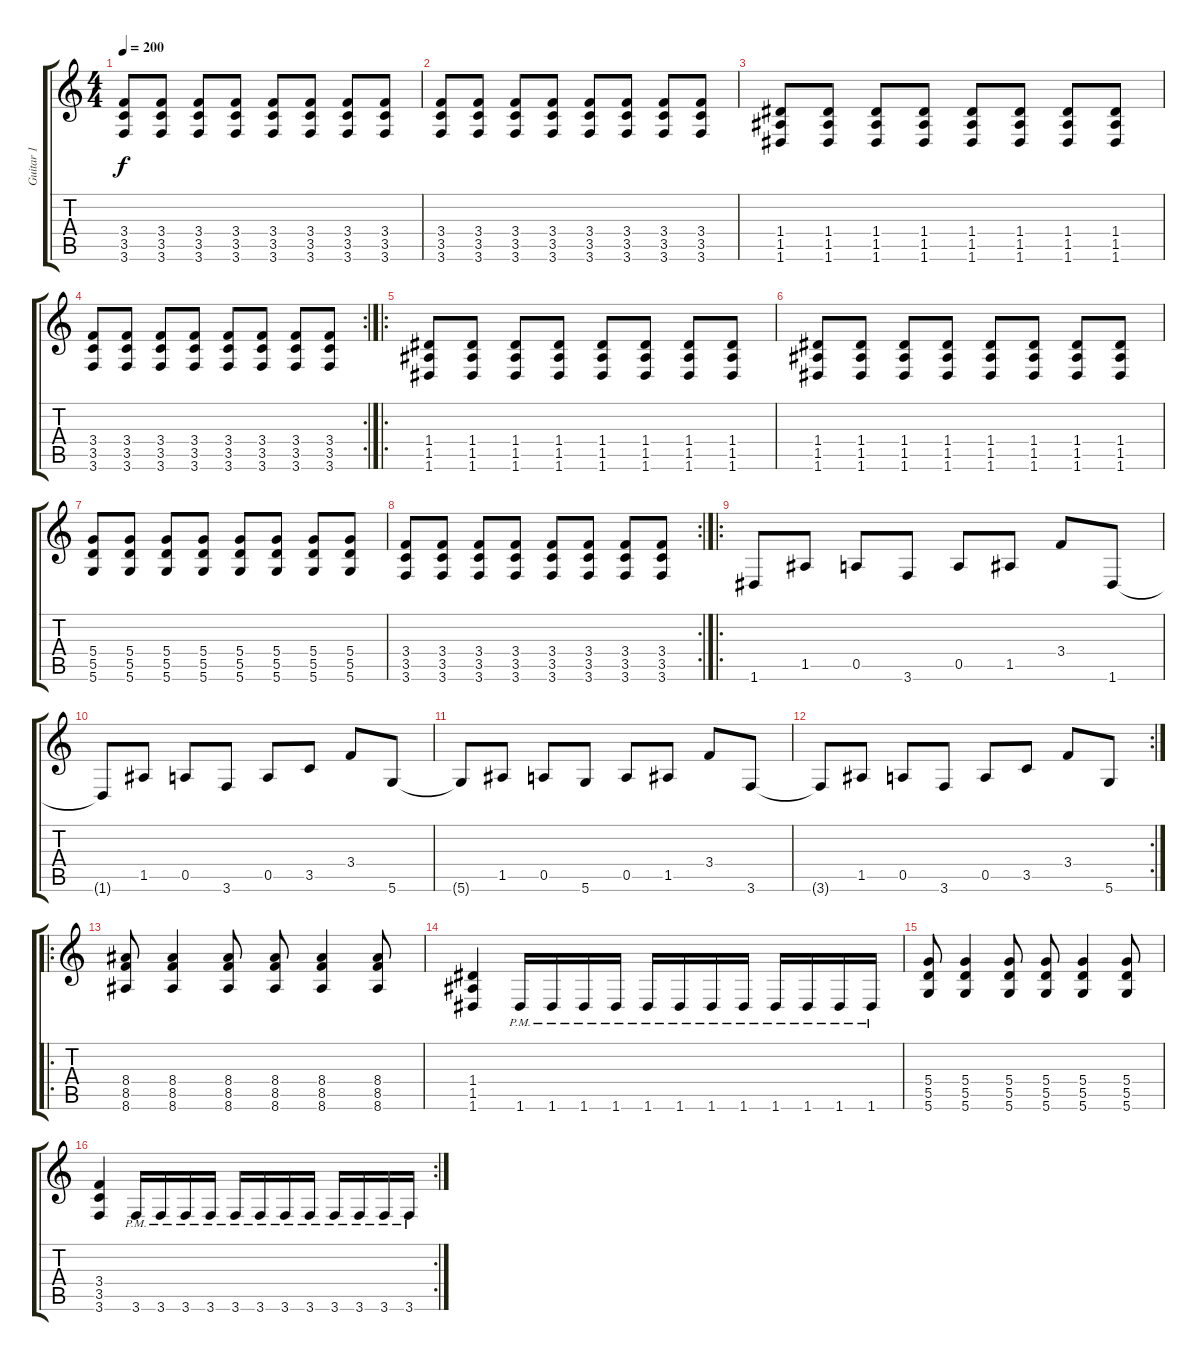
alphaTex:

\track ("Guitar 1" "Guitar 1") {instrument distortionguitar}
\staff {score tabs}
\tuning (E4 B3 G3 D3 A2 D2) {hide}
\ts (4 4)
\tempo 200
\clef g2
\ks c
(3.4 3.5 3.6).8{dy f} (3.4 3.5 3.6).8 (3.4 3.5 3.6).8 (3.4 3.5 3.6).8 (3.4 3.5 3.6).8 (3.4 3.5 3.6).8 (3.4 3.5 3.6).8 (3.4 3.5 3.6).8 |
(3.4 3.5 3.6).8 (3.4 3.5 3.6).8 (3.4 3.5 3.6).8 (3.4 3.5 3.6).8 (3.4 3.5 3.6).8 (3.4 3.5 3.6).8 (3.4 3.5 3.6).8 (3.4 3.5 3.6).8 |
(1.4 1.5 1.6).8 (1.4 1.5 1.6).8 (1.4 1.5 1.6).8 (1.4 1.5 1.6).8 (1.4 1.5 1.6).8 (1.4 1.5 1.6).8 (1.4 1.5 1.6).8 (1.4 1.5 1.6).8 |
\rc 2
(3.4 3.5 3.6).8 (3.4 3.5 3.6).8 (3.4 3.5 3.6).8 (3.4 3.5 3.6).8 (3.4 3.5 3.6).8 (3.4 3.5 3.6).8 (3.4 3.5 3.6).8 (3.4 3.5 3.6).8 |
\ro
(1.4 1.5 1.6).8 (1.4 1.5 1.6).8 (1.4 1.5 1.6).8 (1.4 1.5 1.6).8 (1.4 1.5 1.6).8 (1.4 1.5 1.6).8 (1.4 1.5 1.6).8 (1.4 1.5 1.6).8 |
(1.4 1.5 1.6).8 (1.4 1.5 1.6).8 (1.4 1.5 1.6).8 (1.4 1.5 1.6).8 (1.4 1.5 1.6).8 (1.4 1.5 1.6).8 (1.4 1.5 1.6).8 (1.4 1.5 1.6).8 |
(5.4 5.5 5.6).8 (5.4 5.5 5.6).8 (5.4 5.5 5.6).8 (5.4 5.5 5.6).8 (5.4 5.5 5.6).8 (5.4 5.5 5.6).8 (5.4 5.5 5.6).8 (5.4 5.5 5.6).8 |
\rc 2
(3.4 3.5 3.6).8 (3.4 3.5 3.6).8 (3.4 3.5 3.6).8 (3.4 3.5 3.6).8 (3.4 3.5 3.6).8 (3.4 3.5 3.6).8 (3.4 3.5 3.6).8 (3.4 3.5 3.6).8 |
\ro
1.6.8 1.5.8 0.5.8 3.6.8 0.5.8 1.5.8 3.4.8 1.6.8 |
1.6{t}.8 1.5.8 0.5.8 3.6.8 0.5.8 3.5.8 3.4.8 5.6.8 |
5.6{t}.8 1.5.8 0.5.8 5.6.8 0.5.8 1.5.8 3.4.8 3.6.8 |
\rc 2
3.6{t}.8 1.5.8 0.5.8 3.6.8 0.5.8 3.5.8 3.4.8 5.6.8 |
\ro
(8.4 8.5 8.6).8 (8.4 8.5 8.6).4 (8.4 8.5 8.6).8 (8.4 8.5 8.6).8 (8.4 8.5 8.6).4 (8.4 8.5 8.6).8 |
(1.4 1.5 1.6).4 1.6{pm}.16 1.6{pm}.16 1.6{pm}.16 1.6{pm}.16 1.6{pm}.16 1.6{pm}.16 1.6{pm}.16 1.6{pm}.16 1.6{pm}.16 1.6{pm}.16 1.6{pm}.16 1.6{pm}.16 |
(5.4 5.5 5.6).8 (5.4 5.5 5.6).4 (5.4 5.5 5.6).8 (5.4 5.5 5.6).8 (5.4 5.5 5.6).4 (5.4 5.5 5.6).8 |
\rc 2
(3.4 3.5 3.6).4 3.6{pm}.16 3.6{pm}.16 3.6{pm}.16 3.6{pm}.16 3.6{pm}.16 3.6{pm}.16 3.6{pm}.16 3.6{pm}.16 3.6{pm}.16 3.6{pm}.16 3.6{pm}.16 3.6{pm}.16
